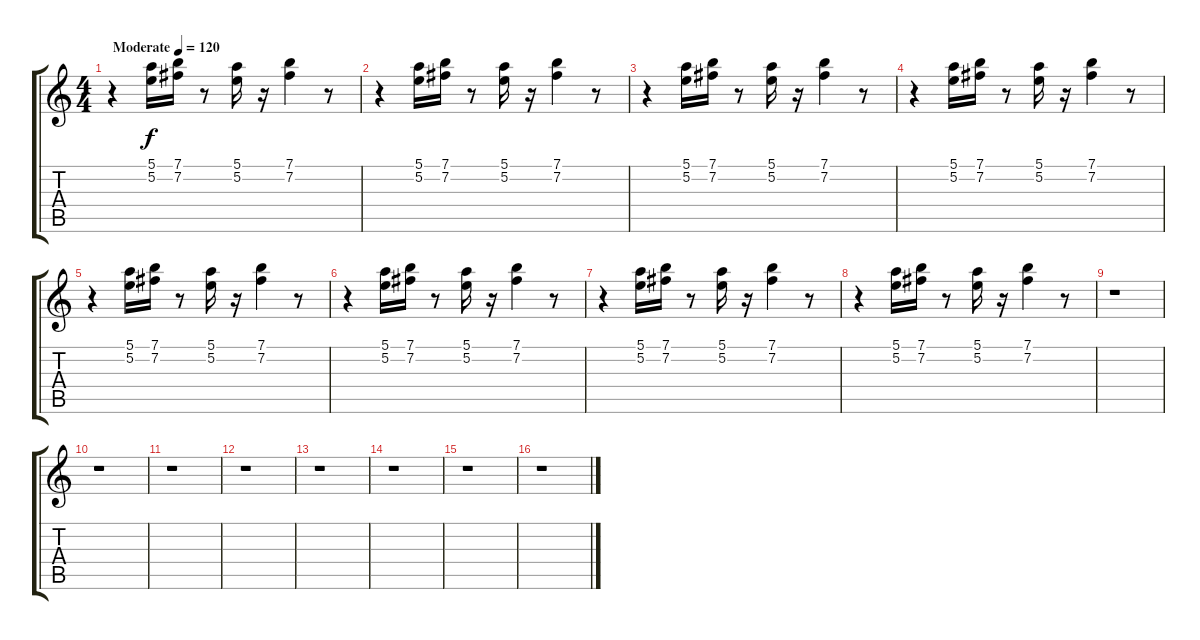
\track "" {instrument overdrivenguitar}
\staff {score tabs}
\tuning (E4 B3 G3 D3 A2 E2) {hide}
\ts (4 4)
\tempo (120 "Moderate")
\clef g2
\ks c
r.4{dy f instrument overdrivenguitar} (5.1 5.2).16 (7.1 7.2).16 r.8 (5.1 5.2).16 r.16 (7.1 7.2).4 r.8 |
r.4 (5.1 5.2).16 (7.1 7.2).16 r.8 (5.1 5.2).16 r.16 (7.1 7.2).4 r.8 |
r.4 (5.1 5.2).16 (7.1 7.2).16 r.8 (5.1 5.2).16 r.16 (7.1 7.2).4 r.8 |
r.4 (5.1 5.2).16 (7.1 7.2).16 r.8 (5.1 5.2).16 r.16 (7.1 7.2).4 r.8 |
r.4 (5.1 5.2).16 (7.1 7.2).16 r.8 (5.1 5.2).16 r.16 (7.1 7.2).4 r.8 |
r.4 (5.1 5.2).16 (7.1 7.2).16 r.8 (5.1 5.2).16 r.16 (7.1 7.2).4 r.8 |
r.4 (5.1 5.2).16 (7.1 7.2).16 r.8 (5.1 5.2).16 r.16 (7.1 7.2).4 r.8 |
r.4 (5.1 5.2).16 (7.1 7.2).16 r.8 (5.1 5.2).16 r.16 (7.1 7.2).4 r.8 |
r.1 |
r.1 |
r.1 |
r.1 |
r.1 |
r.1 |
r.1 |
r.1
